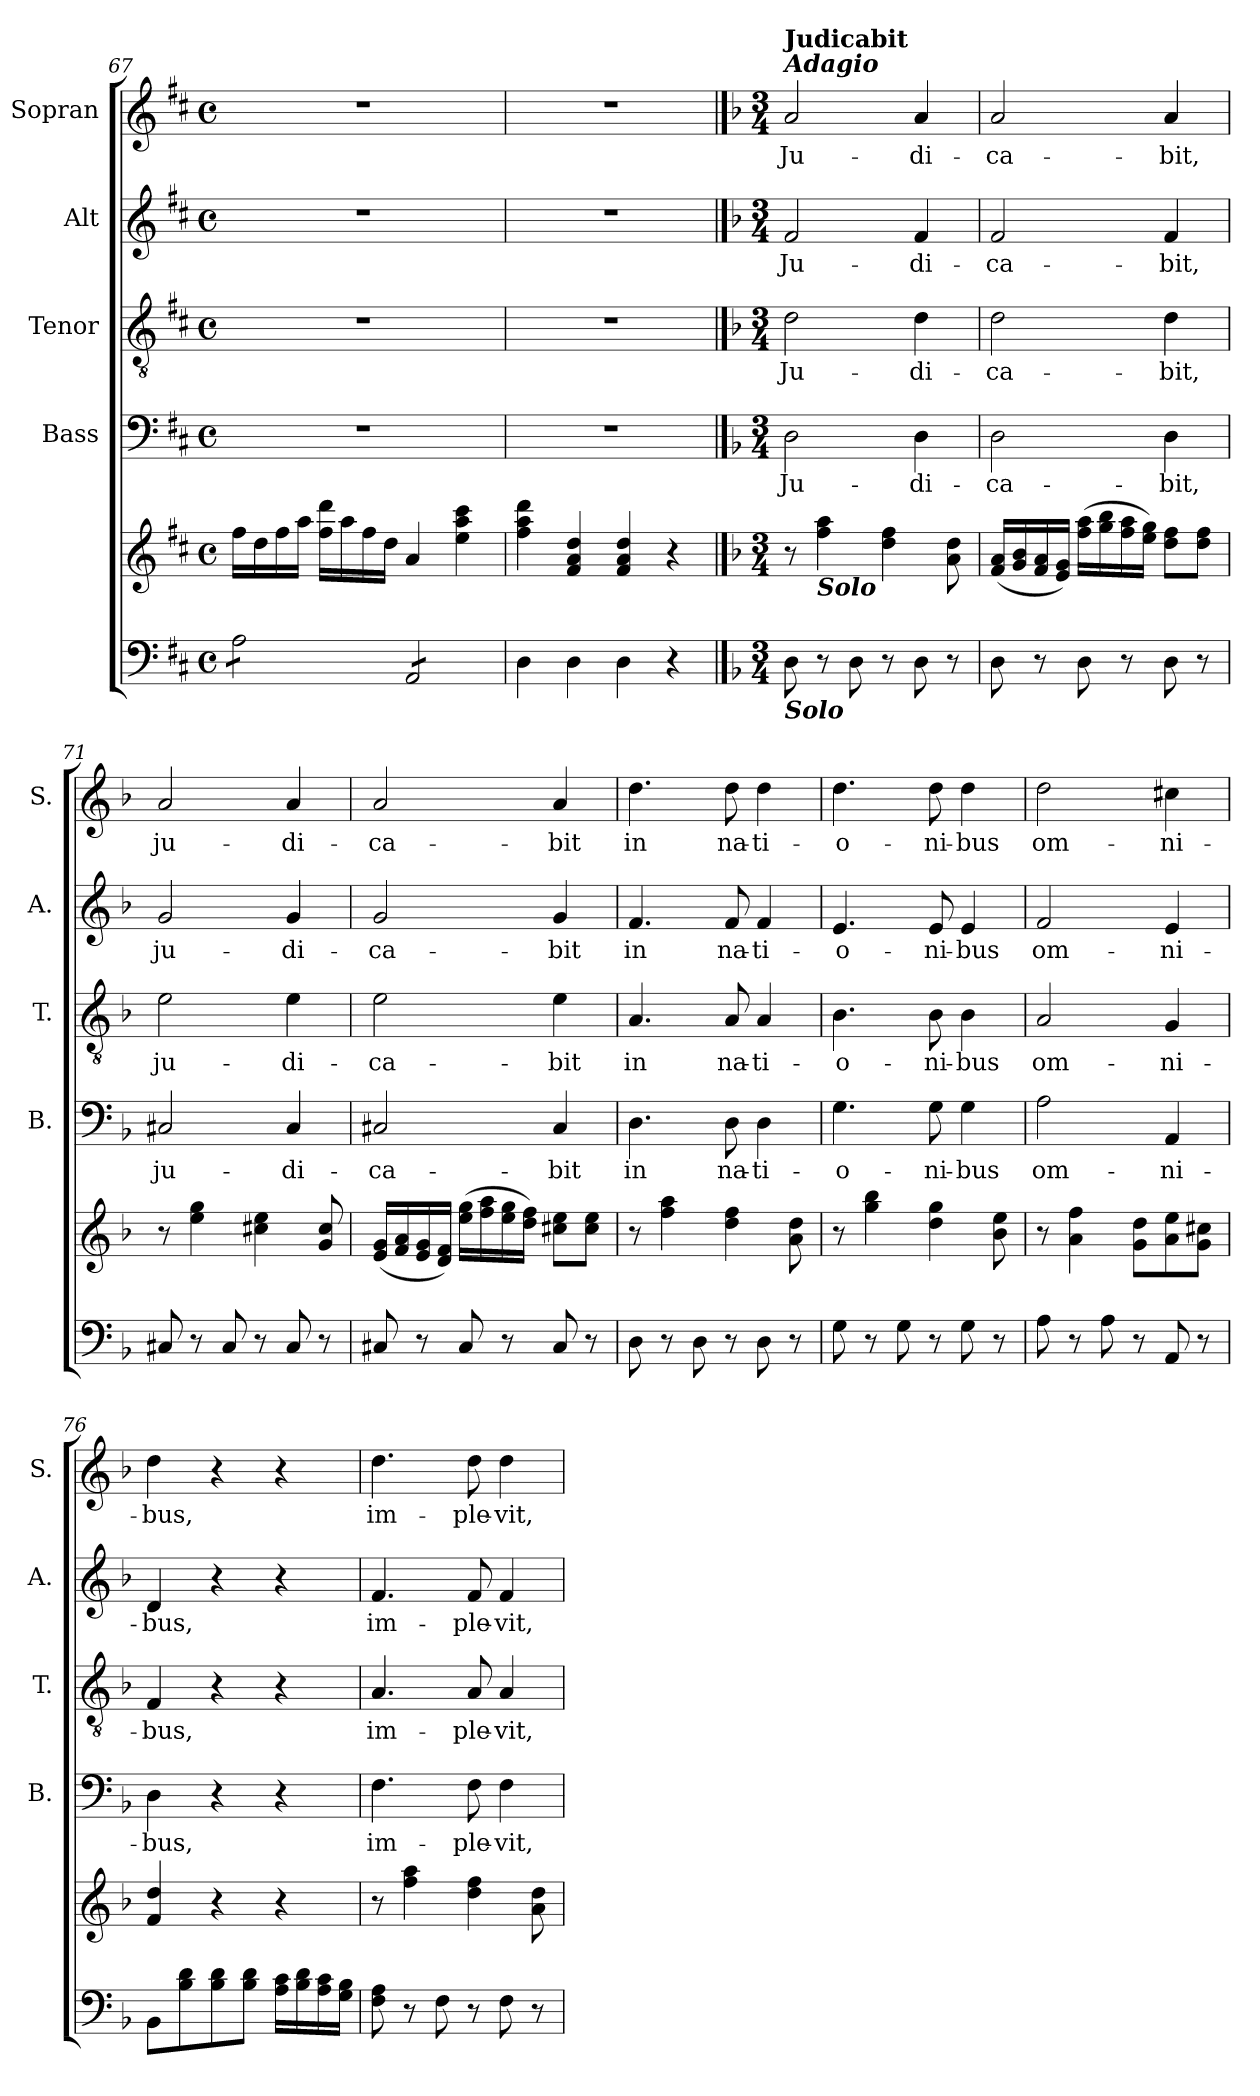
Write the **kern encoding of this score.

**kern	**kern	**kern	**text	**kern	**text	**kern	**text	**kern	**text
*part5	*part5	*part4	*part4	*part3	*part3	*part2	*part2	*part1	*part1
*staff6	*staff5	*staff4	*staff4	*staff3	*staff3	*staff2	*staff2	*staff1	*staff1
*	*	*I"Bass	*	*I"Tenor	*	*I"Alt	*	*I"Sopran	*
*	*	*I'B.	*	*I'T.	*	*I'A.	*	*I'S.	*
*clefF4	*clefG2	*clefF4	*	*clefGv2	*	*clefG2	*	*clefG2	*
*k[f#c#]	*k[f#c#]	*k[f#c#]	*	*k[f#c#]	*	*k[f#c#]	*	*k[f#c#]	*
*D:	*D:	*D:	*	*D:	*	*D:	*	*D:	*
*M4/4	*M4/4	*M4/4	*	*M4/4	*	*M4/4	*	*M4/4	*
*met(c)	*met(c)	*met(c)	*	*met(c)	*	*met(c)	*	*met(c)	*
=67	=67	=67	=67	=67	=67	=67	=67	=67	=67
*tremolo	*	*	*	*	*	*	*	*	*
8A\L	16ff#\LL	1r	.	1r	.	1r	.	1r	.
.	16dd\	.	.	.	.	.	.	.	.
8A\	16ff#\	.	.	.	.	.	.	.	.
.	16aa\JJ	.	.	.	.	.	.	.	.
8A\	16ff#\ 16ddd\LL	.	.	.	.	.	.	.	.
.	16aa\	.	.	.	.	.	.	.	.
8A\J	16ff#\	.	.	.	.	.	.	.	.
.	16dd\JJ	.	.	.	.	.	.	.	.
8AA/L	4a/	.	.	.	.	.	.	.	.
8AA/	.	.	.	.	.	.	.	.	.
8AA/	4ee\ 4aa\ 4ccc#\	.	.	.	.	.	.	.	.
8AA/J	.	.	.	.	.	.	.	.	.
*Xtremolo	*	*	*	*	*	*	*	*	*
=68	=68	=68	=68	=68	=68	=68	=68	=68	=68
4D\	4ff#\ 4aa\ 4ddd\	1r	.	1r	.	1r	.	1r	.
4D\	4f#/ 4a/ 4dd/	.	.	.	.	.	.	.	.
4D\	4f#/ 4a/ 4dd/	.	.	.	.	.	.	.	.
4r	4r	.	.	.	.	.	.	.	.
!!LO:PB:g=z
==69	==69	==69	==69	==69	==69	==69	==69	==69	==69
*k[b-]	*k[b-]	*k[b-]	*	*k[b-]	*	*k[b-]	*	*k[b-]	*
*F:	*F:	*F:	*	*F:	*	*F:	*	*F:	*
*M3/4	*M3/4	*M3/4	*	*M3/4	*	*M3/4	*	*M3/4	*
!	!	!	!	!	!	!	!	!LO:TX:a:Bi:t=Adagio	!
!	!	!	!	!	!	!	!	!LO:TX:a:B:t=Judicabit	!
!LO:TX:b:Bi:t=Solo	!	!	!	!	!	!	!	!	!
!	!	!	!LO:LY:b	!	!LO:LY:b	!	!LO:LY:b	!	!LO:LY:b
8D\	8r	2D\	Ju-	2d\	Ju-	2f/	Ju-	2a/	Ju-
!	!LO:TX:b:Bi:t=Solo	!	!	!	!	!	!	!	!
8r	4ff\ 4aa\	.	.	.	.	.	.	.	.
8D\	.	.	.	.	.	.	.	.	.
8r	4dd\ 4ff\	.	.	.	.	.	.	.	.
!	!	!	!LO:LY:b	!	!LO:LY:b	!	!LO:LY:b	!	!LO:LY:b
8D\	.	4D\	-di-	4d\	-di-	4f/	-di-	4a/	-di-
8r	8a\ 8dd\	.	.	.	.	.	.	.	.
=70	=70	=70	=70	=70	=70	=70	=70	=70	=70
!	!	!	!LO:LY:b	!	!LO:LY:b	!	!LO:LY:b	!	!LO:LY:b
8D\	(<16f/ 16a/LL	2D\	-ca-	2d\	-ca-	2f/	-ca-	2a/	-ca-
.	16g/ 16b-/	.	.	.	.	.	.	.	.
8r	16f/ 16a/	.	.	.	.	.	.	.	.
.	16e/ 16g/JJ)	.	.	.	.	.	.	.	.
8D\	(>16ff\ 16aa\LL	.	.	.	.	.	.	.	.
.	16gg\ 16bb-\	.	.	.	.	.	.	.	.
8r	16ff\ 16aa\	.	.	.	.	.	.	.	.
.	16ee\ 16gg\JJ)	.	.	.	.	.	.	.	.
!	!	!	!LO:LY:b	!	!LO:LY:b	!	!LO:LY:b	!	!LO:LY:b
8D\	8dd\ 8ff\L	4D\	-bit,	4d\	-bit,	4f/	-bit,	4a/	-bit,
8r	8dd\ 8ff\J	.	.	.	.	.	.	.	.
=71	=71	=71	=71	=71	=71	=71	=71	=71	=71
!	!	!	!LO:LY:b	!	!LO:LY:b	!	!LO:LY:b	!	!LO:LY:b
8C#X/	8r	2C#X/	ju-	2e\	ju-	2g/	ju-	2a/	ju-
8r	4ee\ 4gg\	.	.	.	.	.	.	.	.
8C#/	.	.	.	.	.	.	.	.	.
8r	4cc#X\ 4ee\	.	.	.	.	.	.	.	.
!	!	!	!LO:LY:b	!	!LO:LY:b	!	!LO:LY:b	!	!LO:LY:b
8C#/	.	4C#/	-di-	4e\	-di-	4g/	-di-	4a/	-di-
8r	8g/ 8cc#/	.	.	.	.	.	.	.	.
=72	=72	=72	=72	=72	=72	=72	=72	=72	=72
!	!	!	!LO:LY:b	!	!LO:LY:b	!	!LO:LY:b	!	!LO:LY:b
8C#X/	(<16e/ 16g/LL	2C#X/	-ca-	2e\	-ca-	2g/	-ca-	2a/	-ca-
.	16f/ 16a/	.	.	.	.	.	.	.	.
8r	16e/ 16g/	.	.	.	.	.	.	.	.
.	16d/ 16f/JJ)	.	.	.	.	.	.	.	.
8C#/	(>16ee\ 16gg\LL	.	.	.	.	.	.	.	.
.	16ff\ 16aa\	.	.	.	.	.	.	.	.
8r	16ee\ 16gg\	.	.	.	.	.	.	.	.
.	16dd\ 16ff\JJ)	.	.	.	.	.	.	.	.
!	!	!	!LO:LY:b	!	!LO:LY:b	!	!LO:LY:b	!	!LO:LY:b
8C#/	8cc#X\ 8ee\L	4C#/	-bit	4e\	-bit	4g/	-bit	4a/	-bit
8r	8cc#\ 8ee\J	.	.	.	.	.	.	.	.
=73	=73	=73	=73	=73	=73	=73	=73	=73	=73
!	!	!	!LO:LY:b	!	!LO:LY:b	!	!LO:LY:b	!	!LO:LY:b
8D\	8r	4.D\	in	4.A/	in	4.f/	in	4.dd\	in
8r	4ff\ 4aa\	.	.	.	.	.	.	.	.
8D\	.	.	.	.	.	.	.	.	.
!	!	!	!LO:LY:b	!	!LO:LY:b	!	!LO:LY:b	!	!LO:LY:b
8r	4dd\ 4ff\	8D\	na-	8A/	na-	8f/	na-	8dd\	na-
!	!	!	!LO:LY:b	!	!LO:LY:b	!	!LO:LY:b	!	!LO:LY:b
8D\	.	4D\	-ti-	4A/	-ti-	4f/	-ti-	4dd\	-ti-
8r	8a\ 8dd\	.	.	.	.	.	.	.	.
!!LO:LB:g=z
=74	=74	=74	=74	=74	=74	=74	=74	=74	=74
!	!	!	!LO:LY:b	!	!LO:LY:b	!	!LO:LY:b	!	!LO:LY:b
8G\	8r	4.G\	-o-	4.B-\	-o-	4.e/	-o-	4.dd\	-o-
8r	4gg\ 4bb-\	.	.	.	.	.	.	.	.
8G\	.	.	.	.	.	.	.	.	.
!	!	!	!LO:LY:b	!	!LO:LY:b	!	!LO:LY:b	!	!LO:LY:b
8r	4dd\ 4gg\	8G\	-ni-	8B-\	-ni-	8e/	-ni-	8dd\	-ni-
!	!	!	!LO:LY:b	!	!LO:LY:b	!	!LO:LY:b	!	!LO:LY:b
8G\	.	4G\	-bus	4B-\	-bus	4e/	-bus	4dd\	-bus
8r	8b-\ 8ee\	.	.	.	.	.	.	.	.
=75	=75	=75	=75	=75	=75	=75	=75	=75	=75
!	!	!	!LO:LY:b	!	!LO:LY:b	!	!LO:LY:b	!	!LO:LY:b
8A\	8r	2A\	om-	2A/	om-	2f/	om-	2dd\	om-
8r	4a\ 4ff\	.	.	.	.	.	.	.	.
8A\	.	.	.	.	.	.	.	.	.
8r	8g\ 8dd\L	.	.	.	.	.	.	.	.
!	!	!	!LO:LY:b	!	!LO:LY:b	!	!LO:LY:b	!	!LO:LY:b
8AA/	8a\ 8ee\	4AA/	-ni-	4G/	-ni-	4e/	-ni-	4cc#X\	-ni-
8r	8g\ 8cc#X\J	.	.	.	.	.	.	.	.
=76	=76	=76	=76	=76	=76	=76	=76	=76	=76
!	!	!	!LO:LY:b	!	!LO:LY:b	!	!LO:LY:b	!	!LO:LY:b
8BB-\L	4f/ 4dd/	4D\	-bus,	4F/	-bus,	4d/	-bus,	4dd\	-bus,
8B-\ 8d\	.	.	.	.	.	.	.	.	.
8B-\ 8d\	4r	4r	.	4r	.	4r	.	4r	.
8B-\ 8d\J	.	.	.	.	.	.	.	.	.
16A\ 16c\LL	4r	4r	.	4r	.	4r	.	4r	.
16B-\ 16d\	.	.	.	.	.	.	.	.	.
16A\ 16c\	.	.	.	.	.	.	.	.	.
16G\ 16B-\JJ	.	.	.	.	.	.	.	.	.
=77	=77	=77	=77	=77	=77	=77	=77	=77	=77
!	!	!	!LO:LY:b	!	!LO:LY:b	!	!LO:LY:b	!	!LO:LY:b
8F\ 8A\	8r	4.F\	im-	4.A/	im-	4.f/	im-	4.dd\	im-
8r	4ff\ 4aa\	.	.	.	.	.	.	.	.
8F\	.	.	.	.	.	.	.	.	.
!	!	!	!LO:LY:b	!	!LO:LY:b	!	!LO:LY:b	!	!LO:LY:b
8r	4dd\ 4ff\	8F\	-ple-	8A/	-ple-	8f/	-ple-	8dd\	-ple-
!	!	!	!LO:LY:b	!	!LO:LY:b	!	!LO:LY:b	!	!LO:LY:b
8F\	.	4F\	-vit,	4A/	-vit,	4f/	-vit,	4dd\	-vit,
8r	8a\ 8dd\	.	.	.	.	.	.	.	.
=	=	=	=	=	=	=	=	=	=
*-	*-	*-	*-	*-	*-	*-	*-	*-	*-
